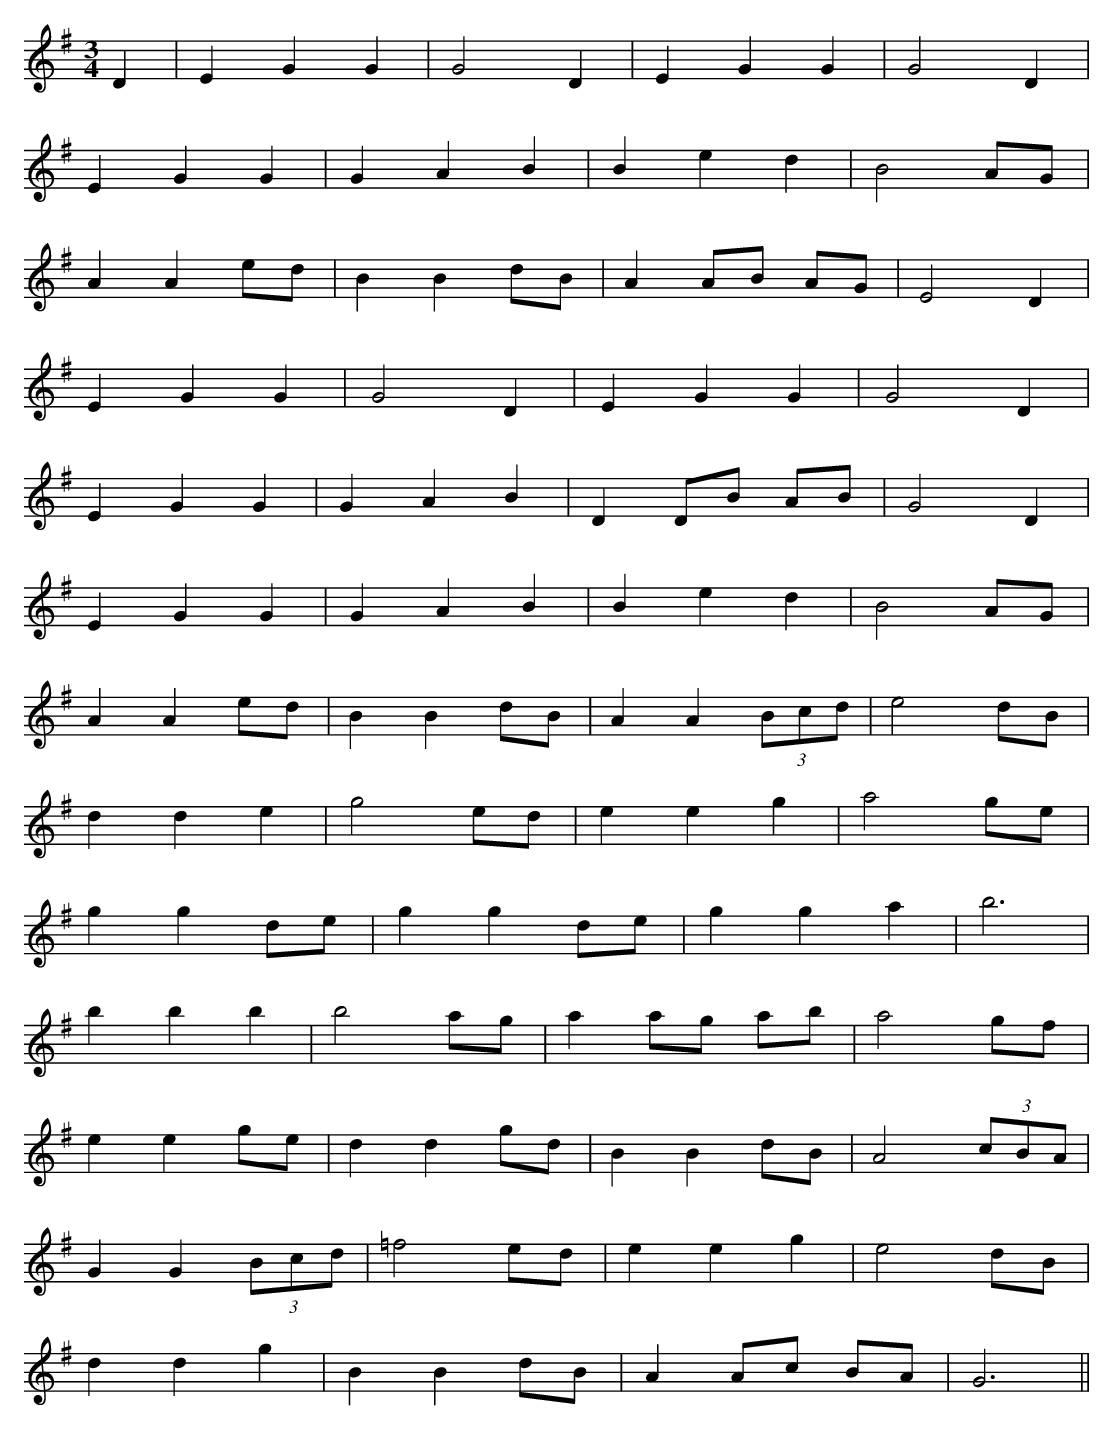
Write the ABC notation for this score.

X:1
M:3/4
K:G
D2|E2 G2 G2|G4 D2|E2 G2 G2|G4 D2|
E2 G2 G2|G2 A2 B2|B2 e2 d2|B4 AG|
A2 A2 ed|B2 B2 dB|A2 AB AG|E4 D2|
E2 G2 G2|G4 D2|E2 G2 G2|G4 D2|
E2 G2 G2|G2 A2 B2|D2 DB AB|G4 D2|
E2 G2 G2|G2 A2 B2|B2 e2 d2|B4 AG|
A2 A2 ed|B2 B2 dB|A2 A2 (3Bcd|e4 dB|
d2 d2 e2|g4 ed|e2 e2 g2|a4 ge|
g2 g2 de|g2 g2 de|g2 g2 a2|b6|
b2 b2 b2|b4 ag|a2 ag ab|a4 gf|
e2 e2 ge|d2 d2 gd|B2 B2 dB|A4 (3cBA|
G2 G2 (3Bcd|=f4 ed|e2 e2 g2|e4 dB|
d2 d2 g2|B2 B2 dB|A2 Ac BA|G6||
